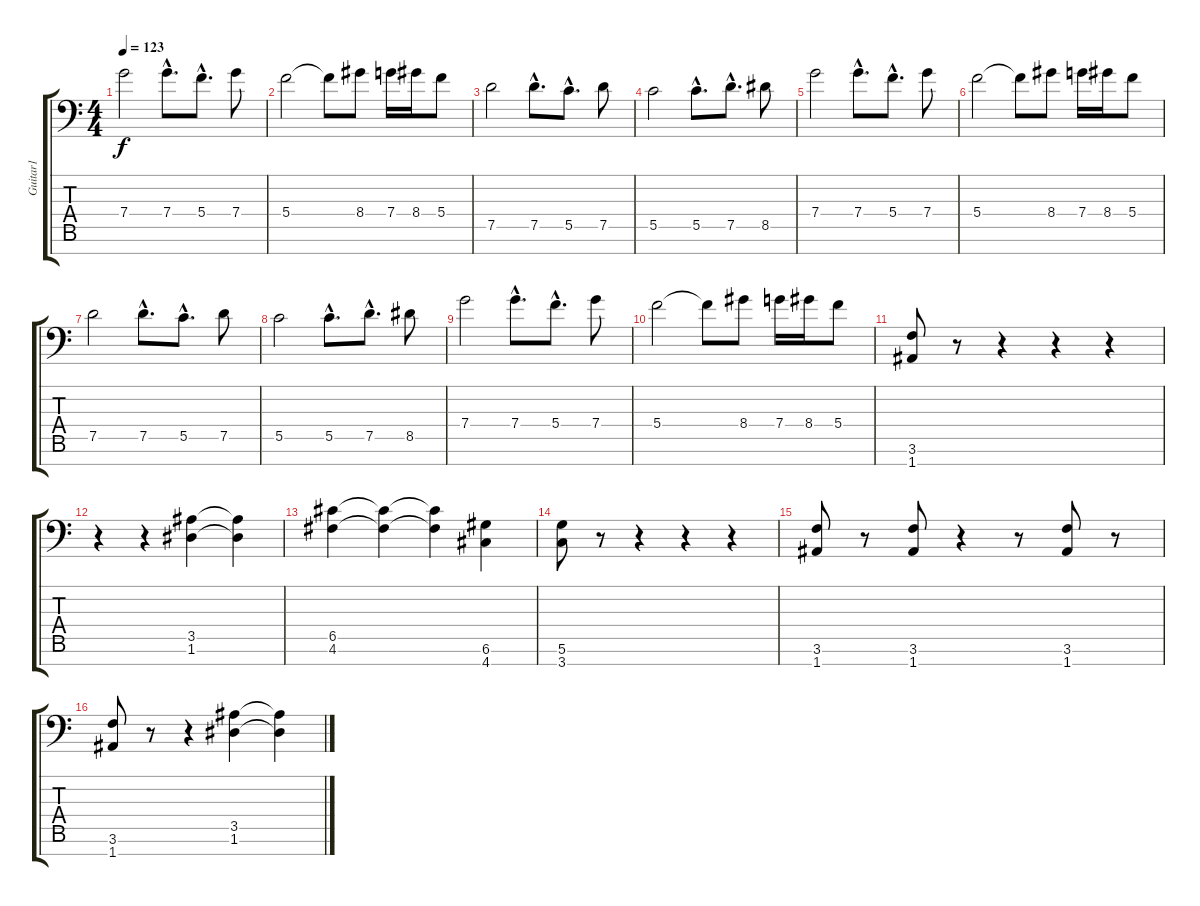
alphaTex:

\track ("Guitar1" "Guitar1") {instrument distortionguitar}
\staff {score tabs}
\tuning (D4 A3 F3 C3 G2 D2 A1) {hide}
\ts (4 4)
\tempo 123
\clef f4
\ks c
7.4.2{dy f} 7.4{hac}.8{d} 5.4{hac}.8{d} 7.4.8 |
5.4.2 5.4{t}.8 8.4.8 7.4.16 8.4.16 5.4.8 |
7.5.2 7.5{hac}.8{d} 5.5{hac}.8{d} 7.5.8 |
5.5.2 5.5{hac}.8{d} 7.5{hac}.8{d} 8.5.8 |
7.4.2 7.4{hac}.8{d} 5.4{hac}.8{d} 7.4.8 |
5.4.2 5.4{t}.8 8.4.8 7.4.16 8.4.16 5.4.8 |
7.5.2 7.5{hac}.8{d} 5.5{hac}.8{d} 7.5.8 |
5.5.2 5.5{hac}.8{d} 7.5{hac}.8{d} 8.5.8 |
7.4.2 7.4{hac}.8{d} 5.4{hac}.8{d} 7.4.8 |
5.4.2 5.4{t}.8 8.4.8 7.4.16 8.4.16 5.4.8 |
(3.6 1.7).8 r.8 r.4 r.4 r.4 |
r.4 r.4 (3.5 1.6).4 (3.5{t} 1.6{t}).4 |
(6.5 4.6).4 (6.5{t} 4.6{t}).4 (6.5{t} 4.6{t}).4 (6.6 4.7).4 |
(5.6 3.7).8 r.8 r.4 r.4 r.4 |
(3.6 1.7).8 r.8 (3.6 1.7).8 r.4 r.8 (3.6 1.7).8 r.8 |
(3.6 1.7).8 r.8 r.4 (3.5 1.6).4 (3.5{t} 1.6{t}).4
